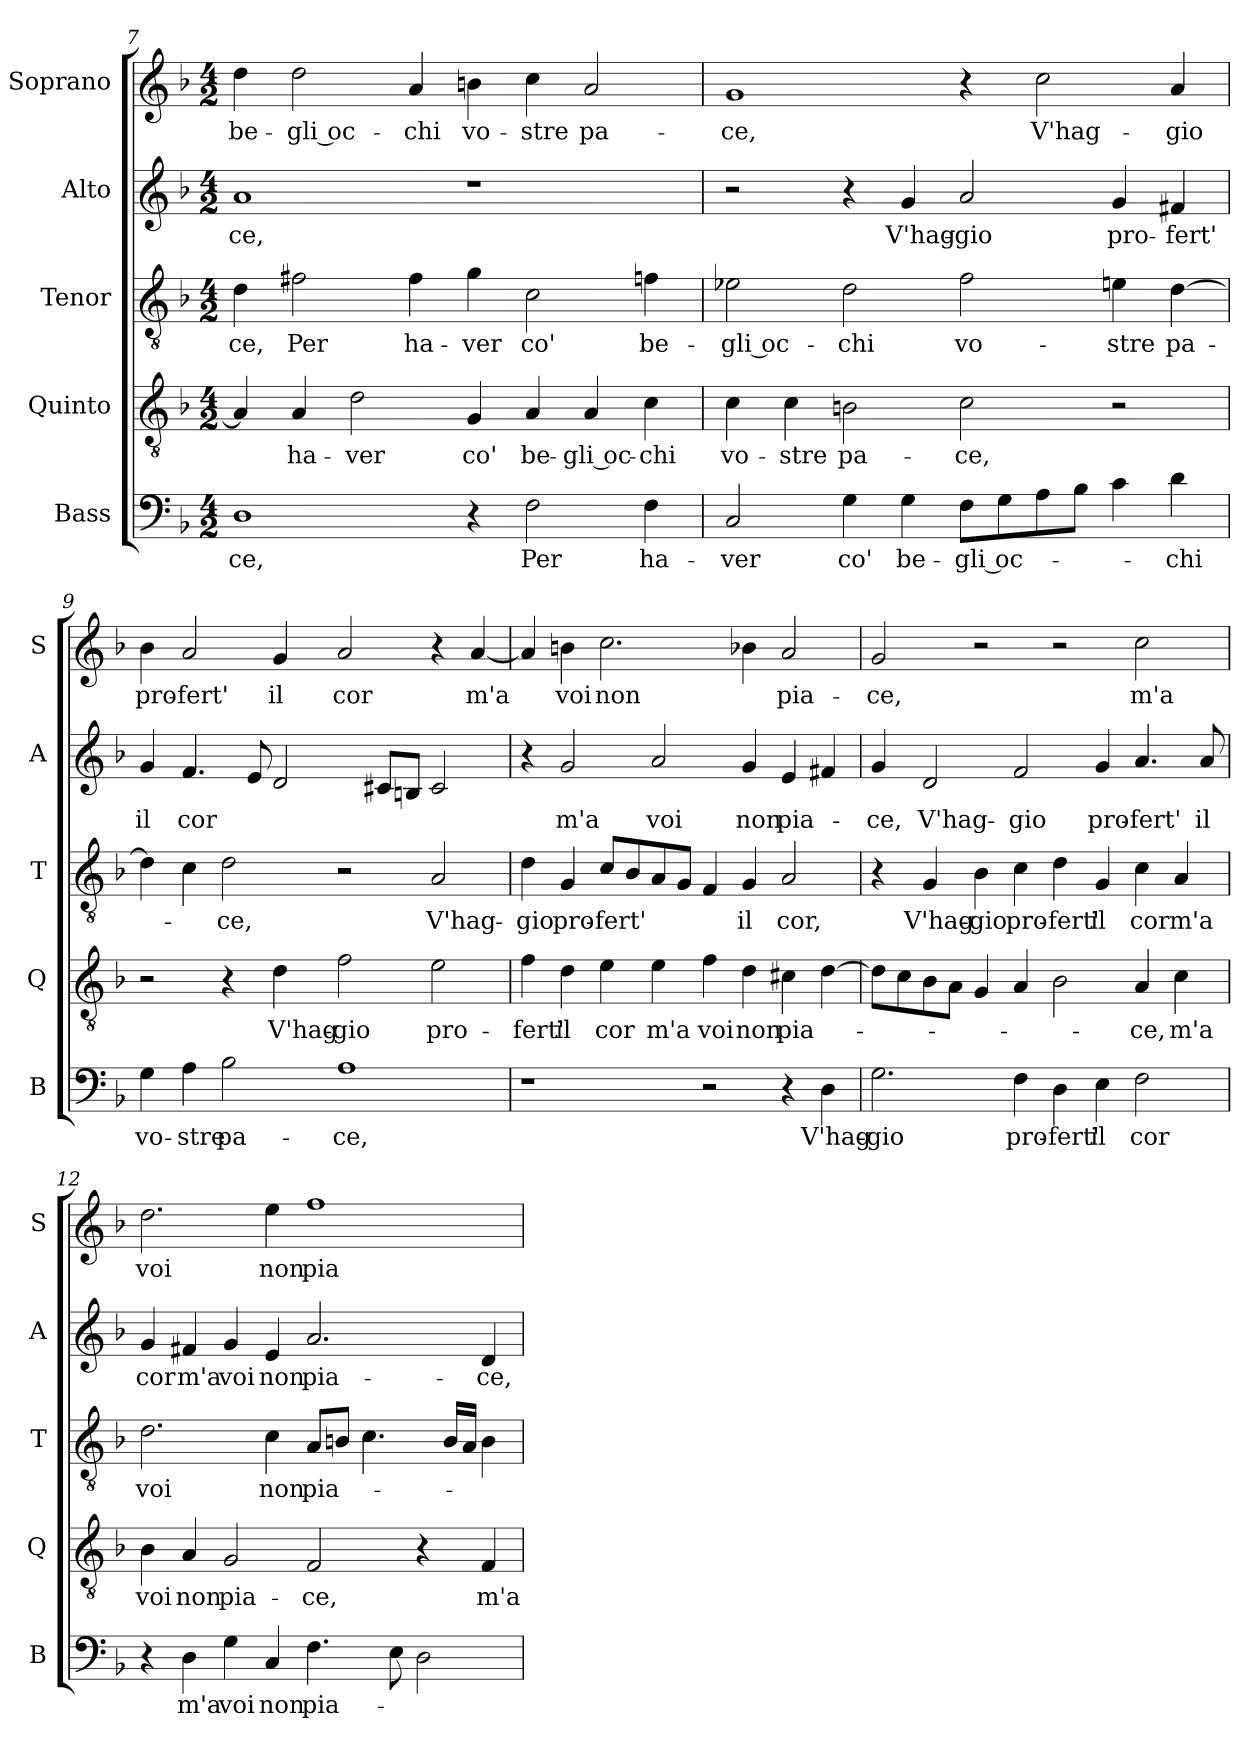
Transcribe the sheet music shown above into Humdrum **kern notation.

**kern	**text	**kern	**text	**kern	**text	**kern	**text	**kern	**text
*part5	*part5	*part4	*part4	*part3	*part3	*part2	*part2	*part1	*part1
*staff5	*staff5	*staff4	*staff4	*staff3	*staff3	*staff2	*staff2	*staff1	*staff1
*I"Bass	*	*I"Quinto	*	*I"Tenor	*	*I"Alto	*	*I"Soprano	*
*I'B	*	*I'Q	*	*I'T	*	*I'A	*	*I'S	*
!!LO:PB:g=z
*clefF4	*	*clefGv2	*	*clefGv2	*	*clefG2	*	*clefG2	*
*k[b-]	*	*k[b-]	*	*k[b-]	*	*k[b-]	*	*k[b-]	*
*F:	*	*F:	*	*F:	*	*F:	*	*F:	*
*M4/2	*	*M4/2	*	*M4/2	*	*M4/2	*	*M4/2	*
=7	=7	=7	=7	=7	=7	=7	=7	=7	=7
!	!LO:LY:b	!	!	!	!LO:LY:b	!	!LO:LY:b	!	!LO:LY:b
1D	-ce,	4A/]	.	4d\	-ce,	1a	-ce,	4dd\	be-
!	!	!	!LO:LY:b	!	!LO:LY:b	!	!	!	!LO:LY:b
.	.	4A/	ha-	2f#X\	Per	.	.	2dd\	-gli oc-
!	!	!	!LO:LY:b	!	!	!	!	!	!
.	.	2d\	-ver	.	.	.	.	.	.
!	!	!	!	!	!LO:LY:b	!	!	!	!LO:LY:b
.	.	.	.	4f#\	ha-	.	.	4a/	-chi
!	!	!	!LO:LY:b	!	!LO:LY:b	!	!	!	!LO:LY:b
4r	.	4G/	co'	4g\	-ver	1r	.	4bn\	vo-
!	!LO:LY:b	!	!LO:LY:b	!	!LO:LY:b	!	!	!	!LO:LY:b
2F\	Per	4A/	be-	2c\	co'	.	.	4cc\	-stre
!	!	!	!LO:LY:b	!	!	!	!	!	!LO:LY:b
.	.	4A/	-gli oc-	.	.	.	.	2a/	pa-
!	!LO:LY:b	!	!LO:LY:b	!	!LO:LY:b	!	!	!	!
4F\	ha-	4c\	-chi	4fn\	be-	.	.	.	.
=8	=8	=8	=8	=8	=8	=8	=8	=8	=8
!	!LO:LY:b	!	!LO:LY:b	!	!LO:LY:b	!	!	!	!LO:LY:b
2C/	-ver	4c\	vo-	2e-X\	-gli oc-	2r	.	1g	-ce,
!	!	!	!LO:LY:b	!	!	!	!	!	!
.	.	4c\	-stre	.	.	.	.	.	.
!	!LO:LY:b	!	!LO:LY:b	!	!LO:LY:b	!	!	!	!
4G\	co'	2Bn\	pa-	2d\	-chi	4r	.	.	.
!	!LO:LY:b	!	!	!	!	!	!LO:LY:b	!	!
4G\	be-	.	.	.	.	4g/	V'hag-	.	.
!	!LO:LY:b	!	!LO:LY:b	!	!LO:LY:b	!	!LO:LY:b	!	!
8F\L	-gli oc-	2c\	-ce,	2f\	vo-	2a/	-gio	4r	.
8G\	.	.	.	.	.	.	.	.	.
!	!	!	!	!	!	!	!	!	!LO:LY:b
8A\	.	.	.	.	.	.	.	2cc\	V'hag-
8B-\J	.	.	.	.	.	.	.	.	.
!	!	!	!	!	!LO:LY:b	!	!LO:LY:b	!	!
4c\	.	2r	.	4en\	-stre	4g/	pro-	.	.
!	!LO:LY:b	!	!	!	!LO:LY:b	!	!LO:LY:b	!	!LO:LY:b
4d\	-chi	.	.	[4d\	pa-	4f#X/	-fert'	4a/	-gio
=9	=9	=9	=9	=9	=9	=9	=9	=9	=9
!	!LO:LY:b	!	!	!	!	!	!LO:LY:b	!	!LO:LY:b
4G\	vo-	2r	.	4d\]	.	4g/	il	4b-\	pro-
!	!LO:LY:b	!	!	!	!	!	!LO:LY:b	!	!LO:LY:b
4A\	-stre	.	.	4c\	.	4.f/	cor	2a/	-fert'
!	!LO:LY:b	!	!	!	!LO:LY:b	!	!	!	!
2B-\	pa-	4r	.	2d\	-ce,	.	.	.	.
.	.	.	.	.	.	8e/	.	.	.
!	!	!	!LO:LY:b	!	!	!	!	!	!LO:LY:b
.	.	4d\	V'hag-	.	.	2d/	.	4g/	il
!	!LO:LY:b	!	!LO:LY:b	!	!	!	!	!	!LO:LY:b
1A	-ce,	2f\	-gio	2r	.	.	.	2a/	cor
.	.	.	.	.	.	8c#X/L	.	.	.
.	.	.	.	.	.	8Bn/J	.	.	.
!	!	!	!LO:LY:b	!	!LO:LY:b	!	!	!	!
.	.	2e\	pro-	2A/	V'hag-	2c#/	.	4r	.
!	!	!	!	!	!	!	!	!	!LO:LY:b
.	.	.	.	.	.	.	.	[4a/	m'a
!!LO:LB:g=z
=10	=10	=10	=10	=10	=10	=10	=10	=10	=10
!	!	!	!LO:LY:b	!	!LO:LY:b	!	!	!	!
1r	.	4f\	-fert'	4d\	-gio	4r	.	4a/]	.
!	!	!	!LO:LY:b	!	!LO:LY:b	!	!LO:LY:b	!	!LO:LY:b
.	.	4d\	il	4G/	pro-	2g/	m'a	4bn\	voi
!	!	!	!LO:LY:b	!	!LO:LY:b	!	!	!	!LO:LY:b
.	.	4e\	cor	8c/L	-fert'	.	.	2.cc\	non
.	.	.	.	8B-/	.	.	.	.	.
!	!	!	!LO:LY:b	!	!	!	!LO:LY:b	!	!
.	.	4e\	m'a	8A/	.	2a/	voi	.	.
.	.	.	.	8G/J	.	.	.	.	.
!	!	!	!LO:LY:b	!	!	!	!	!	!
2r	.	4f\	voi	4F/	.	.	.	.	.
!	!	!	!LO:LY:b	!	!LO:LY:b	!	!LO:LY:b	!	!
.	.	4d\	non	4G/	il	4g/	non	4b-X\	.
!	!	!	!LO:LY:b	!	!LO:LY:b	!	!LO:LY:b	!	!LO:LY:b
4r	.	4c#X\	pia-	2A/	cor,	4e/	pia-	2a/	pia-
!	!LO:LY:b	!	!	!	!	!	!	!	!
4D\	V'hag-	[4d\	.	.	.	4f#X/	.	.	.
=11	=11	=11	=11	=11	=11	=11	=11	=11	=11
!	!LO:LY:b	!	!	!	!	!	!LO:LY:b	!	!LO:LY:b
2.G\	-gio	8d\L]	.	4r	.	4g/	-ce,	2g/	-ce,
.	.	8c\	.	.	.	.	.	.	.
!	!	!	!	!	!LO:LY:b	!	!LO:LY:b	!	!
.	.	8B-\	.	4G/	V'hag-	2d/	V'hag-	.	.
.	.	8A\J	.	.	.	.	.	.	.
!	!	!	!	!	!LO:LY:b	!	!	!	!
.	.	4G/	.	4B-\	-gio	.	.	2r	.
!	!LO:LY:b	!	!	!	!LO:LY:b	!	!LO:LY:b	!	!
4F\	pro-	4A/	.	4c\	pro-	2f/	-gio	.	.
!	!LO:LY:b	!	!	!	!LO:LY:b	!	!	!	!
4D\	-fert'	2B-\	.	4d\	-fert'	.	.	2r	.
!	!LO:LY:b	!	!	!	!LO:LY:b	!	!LO:LY:b	!	!
4E\	il	.	.	4G/	il	4g/	pro-	.	.
!	!LO:LY:b	!	!LO:LY:b	!	!LO:LY:b	!	!LO:LY:b	!	!LO:LY:b
2F\	cor	4A/	-ce,	4c\	cor	4.a/	-fert'	2cc\	m'a
!	!	!	!LO:LY:b	!	!LO:LY:b	!	!	!	!
.	.	4c\	m'a	4A/	m'a	.	.	.	.
!	!	!	!	!	!	!	!LO:LY:b	!	!
.	.	.	.	.	.	8a/	il	.	.
=12	=12	=12	=12	=12	=12	=12	=12	=12	=12
!	!	!	!LO:LY:b	!	!LO:LY:b	!	!LO:LY:b	!	!LO:LY:b
4r	.	4B-\	voi	2.d\	voi	4g/	cor	2.dd\	voi
!	!LO:LY:b	!	!LO:LY:b	!	!	!	!LO:LY:b	!	!
4D\	m'a	4A/	non	.	.	4f#X/	m'a	.	.
!	!LO:LY:b	!	!LO:LY:b	!	!	!	!LO:LY:b	!	!
4G\	voi	2G/	pia-	.	.	4g/	voi	.	.
!	!LO:LY:b	!	!	!	!LO:LY:b	!	!LO:LY:b	!	!LO:LY:b
4C/	non	.	.	4c\	non	4e/	non	4ee\	non
!	!LO:LY:b	!	!LO:LY:b	!	!LO:LY:b	!	!LO:LY:b	!	!LO:LY:b
4.F\	pia-	2F/	-ce,	8A/L	pia-	2.a/	pia-	1ff	pia-
.	.	.	.	8Bn/J	.	.	.	.	.
.	.	.	.	4.c\	.	.	.	.	.
8E\	.	.	.	.	.	.	.	.	.
2D\	.	4r	.	.	.	.	.	.	.
.	.	.	.	16B/LL	.	.	.	.	.
.	.	.	.	16A/JJ	.	.	.	.	.
!	!	!	!LO:LY:b	!	!	!	!LO:LY:b	!	!
.	.	4F/	m'a	4B\	.	4d/	-ce,	.	.
=	=	=	=	=	=	=	=	=	=
*-	*-	*-	*-	*-	*-	*-	*-	*-	*-
